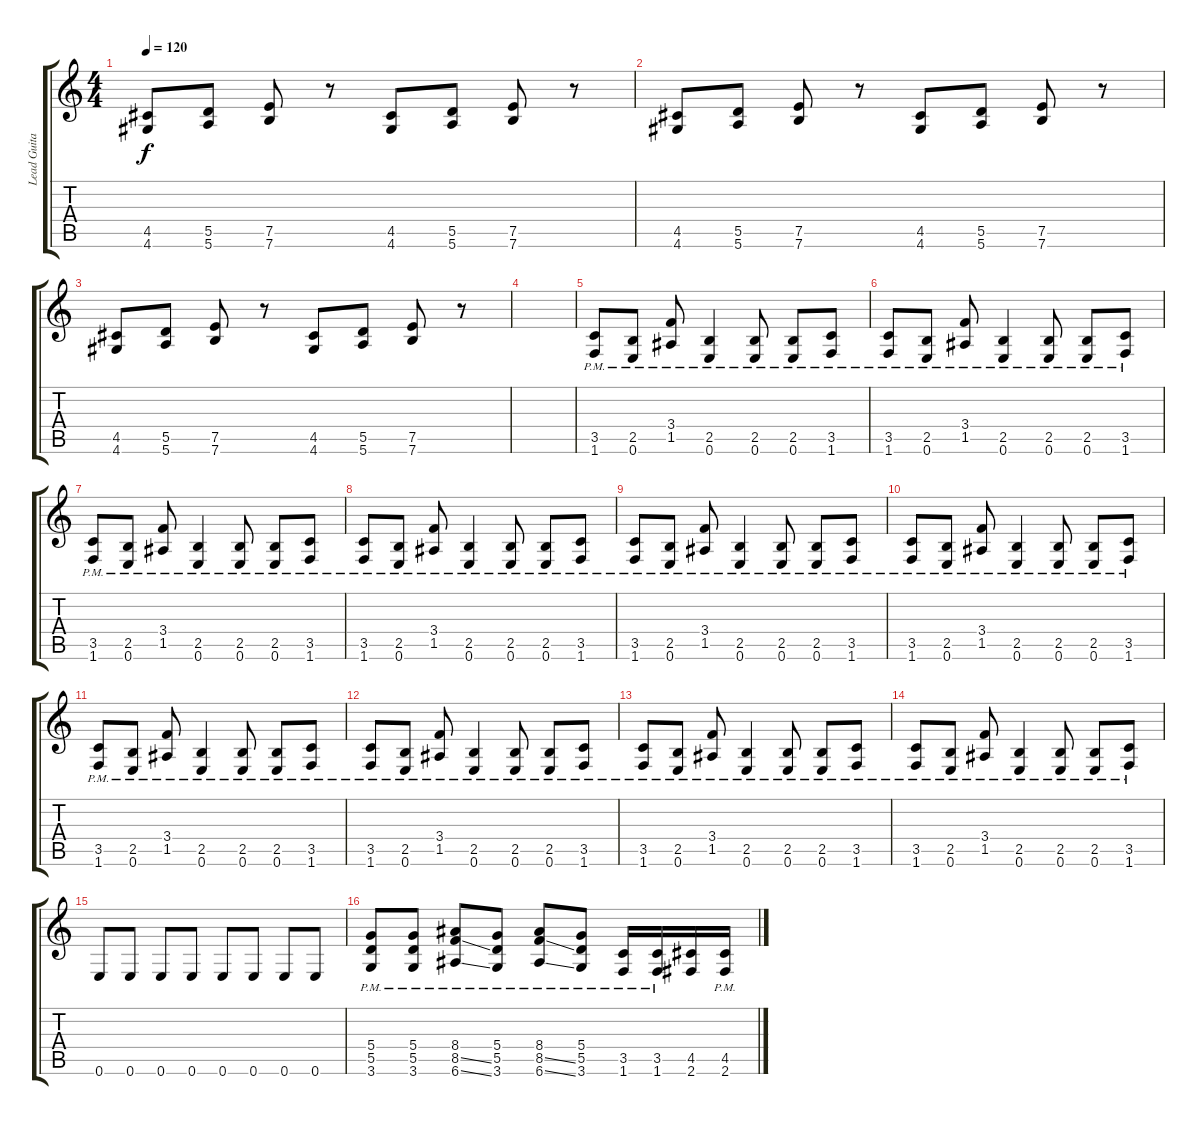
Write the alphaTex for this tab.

\track ("Lead Guitar" "Lead Guita") {instrument distortionguitar}
\staff {score tabs}
\tuning (E4 B3 G3 D3 A2 E2) {hide}
\ts (4 4)
\tempo 120
\clef g2
\ks c
(4.5 4.6).8{dy f instrument distortionguitar} (5.5 5.6).8 (7.5 7.6).8 r.8 (4.5 4.6).8 (5.5 5.6).8 (7.5 7.6).8 r.8 |
(4.5 4.6).8 (5.5 5.6).8 (7.5 7.6).8 r.8 (4.5 4.6).8 (5.5 5.6).8 (7.5 7.6).8 r.8 |
(4.5 4.6).8 (5.5 5.6).8 (7.5 7.6).8 r.8 (4.5 4.6).8 (5.5 5.6).8 (7.5 7.6).8 r.8 |
|
(3.5 1.6{pm}).8 (2.5 0.6{pm}).8 (3.4 1.5{pm}).8 (2.5 0.6{pm}).4 (2.5 0.6{pm}).8 (2.5 0.6{pm}).8 (3.5 1.6{pm}).8 |
(3.5 1.6{pm}).8 (2.5 0.6{pm}).8 (3.4 1.5{pm}).8 (2.5 0.6{pm}).4 (2.5 0.6{pm}).8 (2.5 0.6{pm}).8 (3.5 1.6{pm}).8 |
(3.5 1.6{pm}).8 (2.5 0.6{pm}).8 (3.4 1.5{pm}).8 (2.5 0.6{pm}).4 (2.5 0.6{pm}).8 (2.5 0.6{pm}).8 (3.5 1.6{pm}).8 |
(3.5 1.6{pm}).8 (2.5 0.6{pm}).8 (3.4 1.5{pm}).8 (2.5 0.6{pm}).4 (2.5 0.6{pm}).8 (2.5 0.6{pm}).8 (3.5 1.6{pm}).8 |
(3.5 1.6{pm}).8 (2.5 0.6{pm}).8 (3.4 1.5{pm}).8 (2.5 0.6{pm}).4 (2.5 0.6{pm}).8 (2.5 0.6{pm}).8 (3.5 1.6{pm}).8 |
(3.5 1.6{pm}).8 (2.5 0.6{pm}).8 (3.4 1.5{pm}).8 (2.5 0.6{pm}).4 (2.5 0.6{pm}).8 (2.5 0.6{pm}).8 (3.5 1.6{pm}).8 |
(3.5 1.6{pm}).8 (2.5 0.6{pm}).8 (3.4 1.5{pm}).8 (2.5 0.6{pm}).4 (2.5 0.6{pm}).8 (2.5 0.6{pm}).8 (3.5 1.6{pm}).8 |
(3.5 1.6{pm}).8 (2.5 0.6{pm}).8 (3.4 1.5{pm}).8 (2.5 0.6{pm}).4 (2.5 0.6{pm}).8 (2.5 0.6{pm}).8 (3.5 1.6{pm}).8 |
(3.5 1.6{pm}).8 (2.5 0.6{pm}).8 (3.4 1.5{pm}).8 (2.5 0.6{pm}).4 (2.5 0.6{pm}).8 (2.5 0.6{pm}).8 (3.5 1.6{pm}).8 |
(3.5 1.6{pm}).8 (2.5 0.6{pm}).8 (3.4 1.5{pm}).8 (2.5 0.6{pm}).4 (2.5 0.6{pm}).8 (2.5 0.6{pm}).8 (3.5 1.6{pm}).8 |
0.6.8 0.6.8 0.6.8 0.6.8 0.6.8 0.6.8 0.6.8 0.6.8 |
(5.4{pm} 5.5 3.6).8 (5.4{pm} 5.5 3.6).8 (8.4{pm} 8.5{ss} 6.6{ss}).8 (5.4{pm} 5.5 3.6).8 (8.4{pm} 8.5{ss} 6.6{ss}).8 (5.4{pm} 5.5 3.6).8 (3.5{pm} 1.6).16 (3.5{pm} 1.6).16 (4.5 2.6).16 (4.5 2.6{pm}).16
